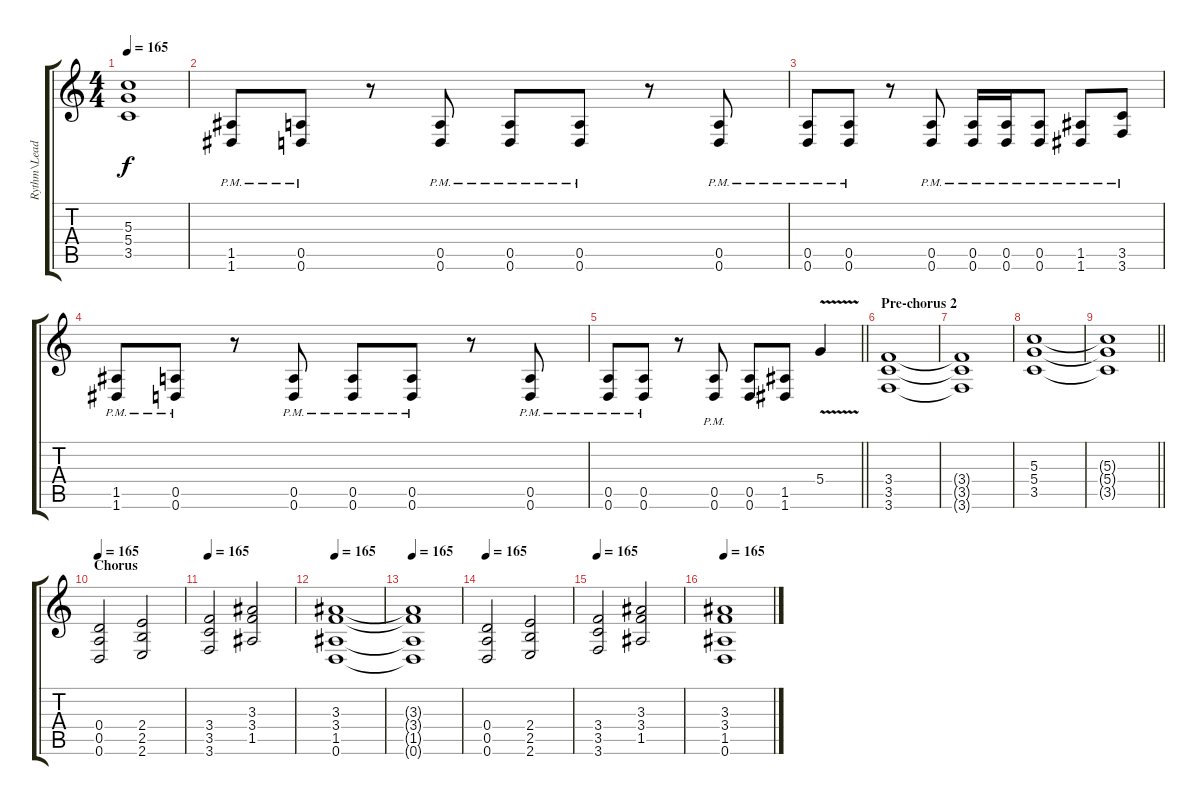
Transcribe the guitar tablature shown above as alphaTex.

\track ("Rythm\\Lead" "Rythm\\Lead") {instrument distortionguitar}
\staff {score tabs}
\tuning (E4 B3 G3 D3 A2 D2) {hide}
\ts (4 4)
\tempo 165
\clef g2
\ks c
(5.3{t} 5.4{t} 3.5{t}).1{dy f} |
(1.5{pm} 1.6{pm}).8 (0.5{pm} 0.6{pm}).8 r.8 (0.5{pm} 0.6{pm}).8 (0.5{pm} 0.6{pm}).8 (0.5{pm} 0.6{pm}).8 r.8 (0.5{pm} 0.6{pm}).8 |
(0.5{pm} 0.6{pm}).8 (0.5{pm} 0.6{pm}).8 r.8 (0.5{pm} 0.6{pm}).8 (0.5{pm} 0.6{pm}).16 (0.5{pm} 0.6{pm}).16 (0.5{pm} 0.6{pm}).8 (1.5{pm} 1.6{pm}).8 (3.5{pm} 3.6{pm}).8 |
(1.5{pm} 1.6{pm}).8 (0.5{pm} 0.6{pm}).8 r.8 (0.5{pm} 0.6{pm}).8 (0.5{pm} 0.6{pm}).8 (0.5{pm} 0.6{pm}).8 r.8 (0.5{pm} 0.6{pm}).8 |
\barLineRight lightlight
(0.5{pm} 0.6{pm}).8 (0.5{pm} 0.6{pm}).8 r.8 (0.5{pm} 0.6{pm}).8 (0.5 0.6).8 (1.5 1.6).8 5.4{v}.4 |
\section ("" "Pre-chorus 2")
(3.4 3.5 3.6).1 |
(3.4{t} 3.5{t} 3.6{t}).1 |
(5.3 5.4 3.5).1 |
\barLineRight lightlight
(5.3{t} 5.4{t} 3.5{t}).1 |
\section ("" "Chorus")
\tempo 165
(0.4 0.5 0.6).2 (2.4 2.5 2.6).2 |
\tempo 165
(3.4 3.5 3.6).2 (3.3 3.4 1.5).2 |
\tempo 165
(3.3 3.4 1.5 0.6).1 |
\tempo 165
(3.3{t} 3.4{t} 1.5{t} 0.6{t}).1 |
\tempo 165
(0.4 0.5 0.6).2 (2.4 2.5 2.6).2 |
\tempo 165
(3.4 3.5 3.6).2 (3.3 3.4 1.5).2 |
\tempo 165
(3.3 3.4 1.5 0.6).1
